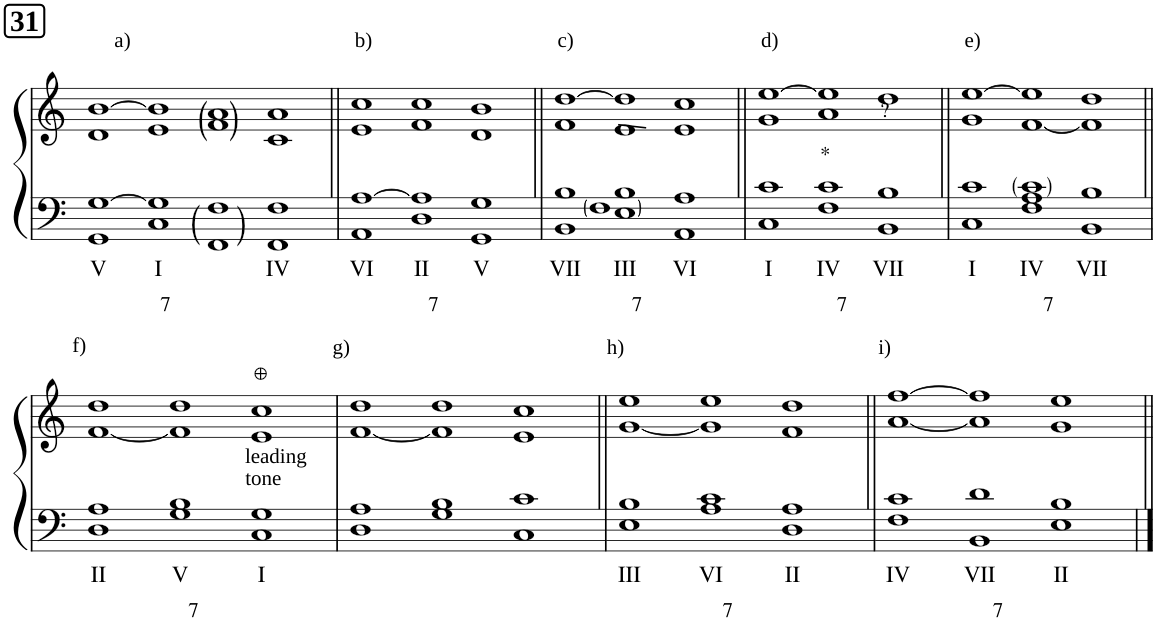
**kern	**text	**kern
*part1	*part1	*part1
*staff2	*staff2	*staff1
*I"Piano	*	*
*I'Pno	*	*
*clefF4	*	*clefG2
*k[]	*	*k[]
*M16/4	*	*M16/4
!!LO:REH:place=s1:a:B:cj:fs=14:t=31
=1	=1	=1
!	!	!LO:TX:a:t=a)
!	!LO:LY:b	!
1GG [1G	V	1d [1b
!LO:TX:b:t=7	!	!
!	!LO:LY:b	!
1C 1G]	I	1e 1b]
1FF 1F	.	1f 1a
!	!LO:LY:b	!
1FF 1F	IV	1c 1a
=2||	=2||	=2||
*M12/4	*	*M12/4
!	!	!LO:TX:a:t=b)
!	!LO:LY:b	!
1AA [1A	VI	1e 1cc
!LO:TX:b:t=7	!	!
!	!LO:LY:b	!
1D 1A]	II	1f 1cc
!	!LO:LY:b	!
1GG 1G	V	1d 1b
=3||	=3||	=3||
!	!	!LO:TX:a:t=c)
!	!LO:LY:b	!
1BB 1B	VII	1f [1dd
!LO:TX:b:t=7	!	!
!	!LO:LY:b	!
1E 1G 1B	III	1e 1dd]
!	!LO:LY:b	!
1AA 1A	VI	1e 1cc
=4||	=4||	=4||
!	!	!LO:TX:a:t=d)
!	!LO:LY:b	!
1C 1c	I	1g [1ee
!LO:TX:b:t=7	!	!
!LO:TX:a:t=*	!	!
!	!LO:LY:b	!
1F 1c	IV	1a 1ee]
!	!	!LO:TX:a:t=?
!	!LO:LY:b	!
1BB 1B	VII	1dd
=5||	=5||	=5||
!	!	!LO:TX:a:t=e)
!	!LO:LY:b	!
1C 1c	I	1g [1ee
!LO:TX:b:t=7	!	!
!	!LO:LY:b	!
1F 1A 1c	IV	[1f 1ee]
!	!LO:LY:b	!
1BB 1B	VII	1f] 1dd
!!LO:LB:g=z
=6||	=6||	=6||
!	!	!LO:TX:a:t=f)
!	!LO:LY:b	!
1D 1A	II	[1f 1dd
!LO:TX:b:t=7	!	!
!	!LO:LY:b	!
1G 1B	V	1f] 1dd
!LO:TX:a:t=leading	!	!
!LO:TX:a:t=tone	!	!
!	!LO:LY:b	!
1C 1G	I	1e 1cc
=7	=7	=7
!	!	!LO:TX:a:t=g)
1D 1A	.	[1f 1dd
1G 1B	.	1f] 1dd
1C 1c	.	1e 1cc
=8||	=8||	=8||
!	!	!LO:TX:a:t=h)
!	!LO:LY:b	!
1E 1B	III	[1g 1ee
!LO:TX:b:t=7	!	!
!	!LO:LY:b	!
1A 1c	VI	1g] 1ee
!	!LO:LY:b	!
1D 1A	II	1f 1dd
=9||	=9||	=9||
!	!	!LO:TX:a:t=i)
!	!LO:LY:b	!
1F 1c	IV	[1a [1ff
!LO:TX:b:t=7	!	!
!	!LO:LY:b	!
1BB 1d	VII	1a] 1ff]
!	!LO:LY:b	!
1E 1B	II	1g 1ee
=||	=||	=||
*-	*-	*-
